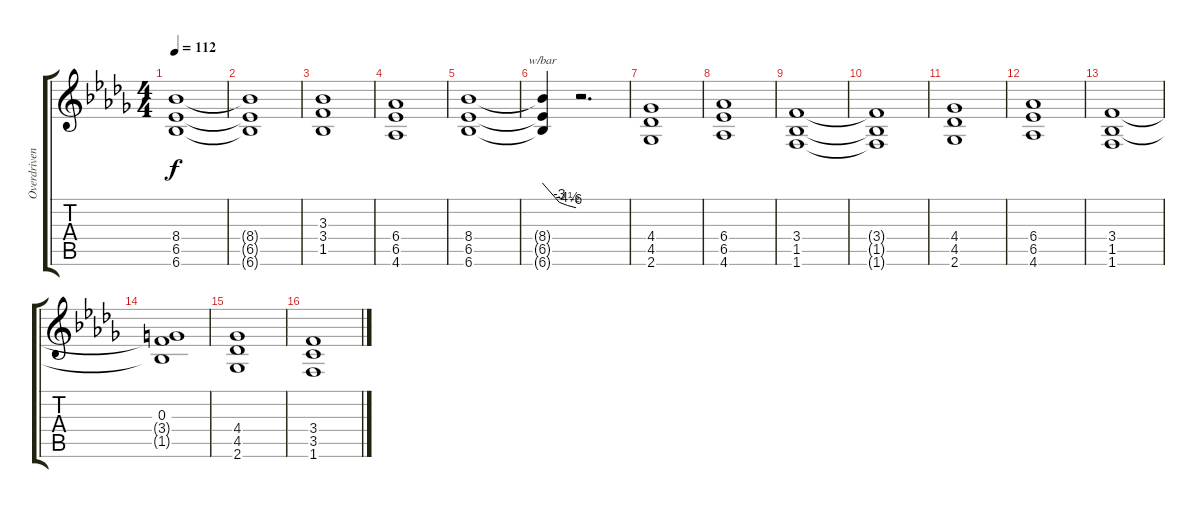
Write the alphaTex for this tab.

\track ("Overdriven Guitar" "Overdriven") {instrument overdrivenguitar}
\staff {score tabs}
\tuning (E4 B3 G3 D3 A2 E2) {hide}
\ts (4 4)
\tempo 112
\clef g2
\ks bbminor
(8.4 6.5 6.6).1{dy f} |
(8.4{t} 6.5{t} 6.6{t}).1 |
(3.3 3.4 1.5).1 |
(6.4 6.5 4.6).1 |
(8.4 6.5 6.6).1 |
(8.4{t} 6.5{t} 6.6{t}).4{tbe (custom default 0 0 30 -12 45 -18 60 -24)} r.2{d} |
(4.4 4.5 2.6).1 |
(6.4 6.5 4.6).1 |
(3.4 1.5 1.6).1 |
(3.4{t} 1.5{t} 1.6{t}).1 |
(4.4 4.5 2.6).1 |
(6.4 6.5 4.6).1 |
(3.4 1.5 1.6).1 |
(0.3 3.4{t} 1.5{t}).1 |
(4.4 4.5 2.6).1 |
(3.4 3.5 1.6).1
